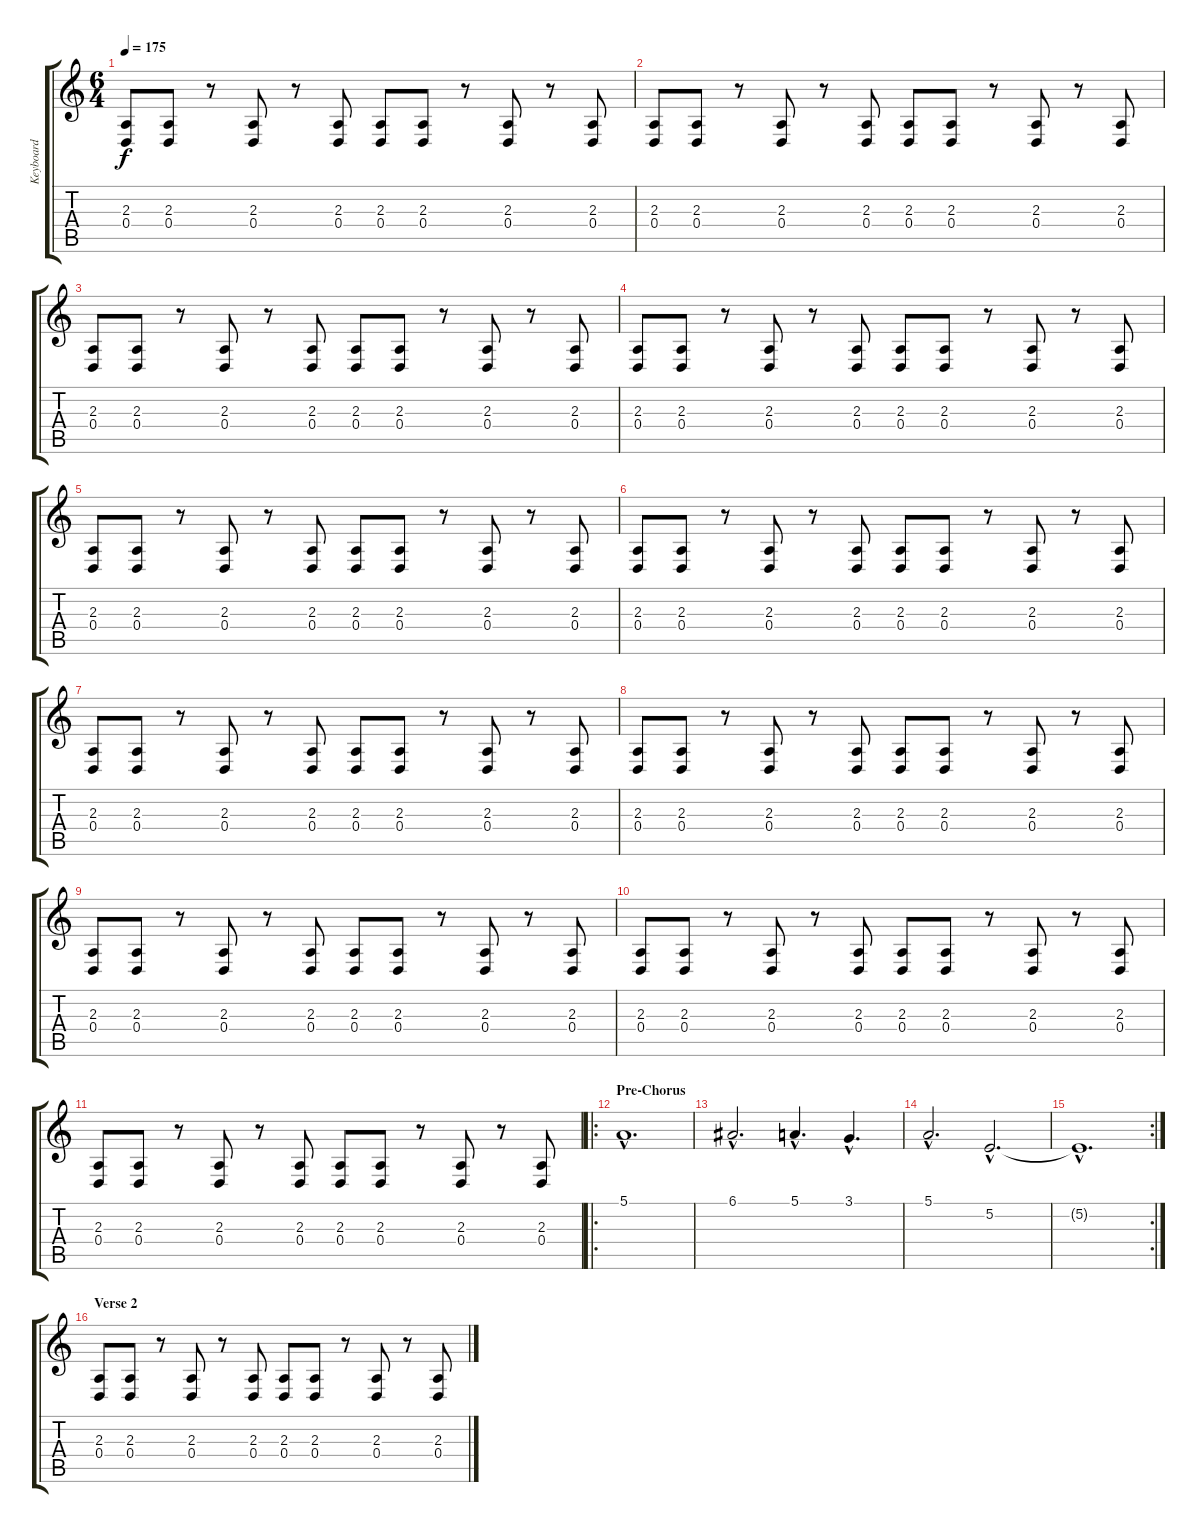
\track ("Keyboard" "Keyboard") {instrument lead2sawtooth}
\staff {score tabs}
\tuning (E4 B3 G3 D3 A2 E2) {hide}
\ts (6 4)
\tempo 175
\clef g2
\ks c
(2.3 0.4).8{dy f} (2.3 0.4).8 r.8 (2.3 0.4).8 r.8 (2.3 0.4).8 (2.3 0.4).8 (2.3 0.4).8 r.8 (2.3 0.4).8 r.8 (2.3 0.4).8 |
(2.3 0.4).8 (2.3 0.4).8 r.8 (2.3 0.4).8 r.8 (2.3 0.4).8 (2.3 0.4).8 (2.3 0.4).8 r.8 (2.3 0.4).8 r.8 (2.3 0.4).8 |
(2.3 0.4).8 (2.3 0.4).8 r.8 (2.3 0.4).8 r.8 (2.3 0.4).8 (2.3 0.4).8 (2.3 0.4).8 r.8 (2.3 0.4).8 r.8 (2.3 0.4).8 |
(2.3 0.4).8 (2.3 0.4).8 r.8 (2.3 0.4).8 r.8 (2.3 0.4).8 (2.3 0.4).8 (2.3 0.4).8 r.8 (2.3 0.4).8 r.8 (2.3 0.4).8 |
(2.3 0.4).8 (2.3 0.4).8 r.8 (2.3 0.4).8 r.8 (2.3 0.4).8 (2.3 0.4).8 (2.3 0.4).8 r.8 (2.3 0.4).8 r.8 (2.3 0.4).8 |
(2.3 0.4).8 (2.3 0.4).8 r.8 (2.3 0.4).8 r.8 (2.3 0.4).8 (2.3 0.4).8 (2.3 0.4).8 r.8 (2.3 0.4).8 r.8 (2.3 0.4).8 |
(2.3 0.4).8 (2.3 0.4).8 r.8 (2.3 0.4).8 r.8 (2.3 0.4).8 (2.3 0.4).8 (2.3 0.4).8 r.8 (2.3 0.4).8 r.8 (2.3 0.4).8 |
(2.3 0.4).8 (2.3 0.4).8 r.8 (2.3 0.4).8 r.8 (2.3 0.4).8 (2.3 0.4).8 (2.3 0.4).8 r.8 (2.3 0.4).8 r.8 (2.3 0.4).8 |
(2.3 0.4).8 (2.3 0.4).8 r.8 (2.3 0.4).8 r.8 (2.3 0.4).8 (2.3 0.4).8 (2.3 0.4).8 r.8 (2.3 0.4).8 r.8 (2.3 0.4).8 |
(2.3 0.4).8 (2.3 0.4).8 r.8 (2.3 0.4).8 r.8 (2.3 0.4).8 (2.3 0.4).8 (2.3 0.4).8 r.8 (2.3 0.4).8 r.8 (2.3 0.4).8 |
(2.3 0.4).8 (2.3 0.4).8 r.8 (2.3 0.4).8 r.8 (2.3 0.4).8 (2.3 0.4).8 (2.3 0.4).8 r.8 (2.3 0.4).8 r.8 (2.3 0.4).8 |
\ro
\section ("" "Pre-Chorus")
5.1{hac}.1{d} |
6.1{hac}.2{d} 5.1{hac}.4{d} 3.1{hac}.4{d} |
5.1{hac}.2{d} 5.2{hac}.2{d} |
\rc 2
5.2{hac t}.1{d} |
\section ("" "Verse 2")
(2.3 0.4).8 (2.3 0.4).8 r.8 (2.3 0.4).8 r.8 (2.3 0.4).8 (2.3 0.4).8 (2.3 0.4).8 r.8 (2.3 0.4).8 r.8 (2.3 0.4).8
